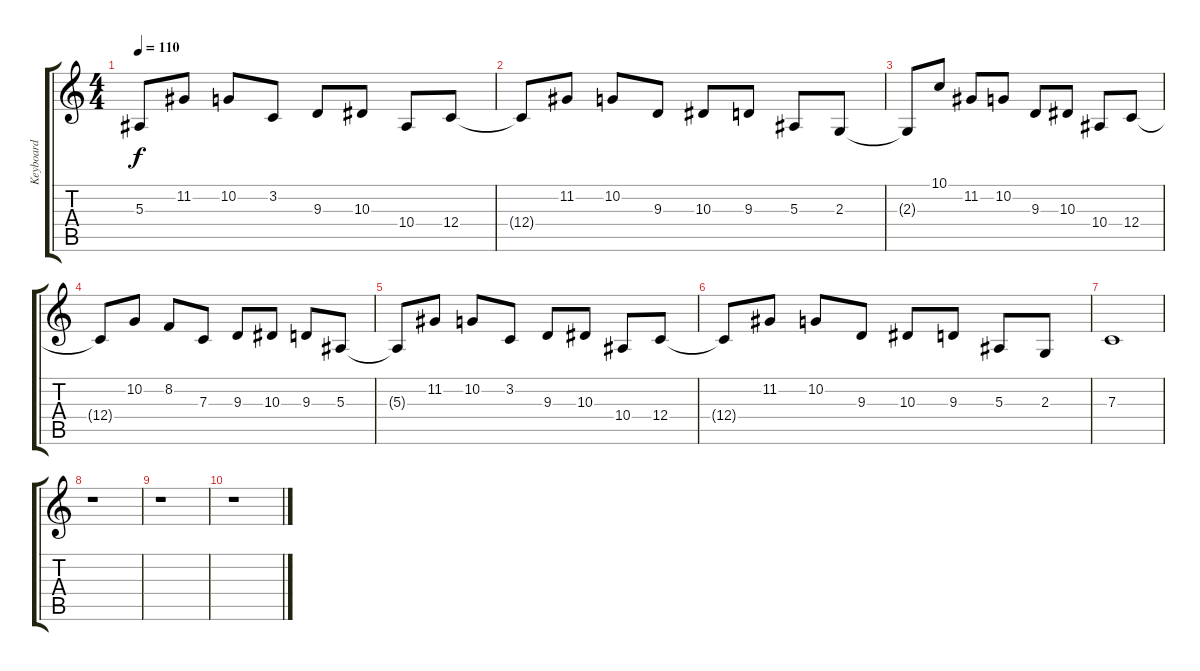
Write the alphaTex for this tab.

\track ("Keyboard" "Keyboard") {instrument vibraphone}
\staff {score tabs}
\tuning (D4 A3 F3 C3 G2 C2) {hide}
\ts (4 4)
\tempo 110
\clef g2
\ks c
5.3{t}.8{dy f} 11.2.8 10.2.8 3.2.8 9.3.8 10.3.8 10.4.8 12.4.8 |
12.4{t}.8 11.2.8 10.2.8 9.3.8 10.3.8 9.3.8 5.3.8 2.3.8 |
2.3{t}.8 10.1.8 11.2.8 10.2.8 9.3.8 10.3.8 10.4.8 12.4.8 |
12.4{t}.8 10.2.8 8.2.8 7.3.8 9.3.8 10.3.8 9.3.8 5.3.8 |
5.3{t}.8 11.2.8 10.2.8 3.2.8 9.3.8 10.3.8 10.4.8 12.4.8 |
12.4{t}.8 11.2.8 10.2.8 9.3.8 10.3.8 9.3.8 5.3.8 2.3.8 |
7.3.1 |
r.1 |
r.1 |
r.1
